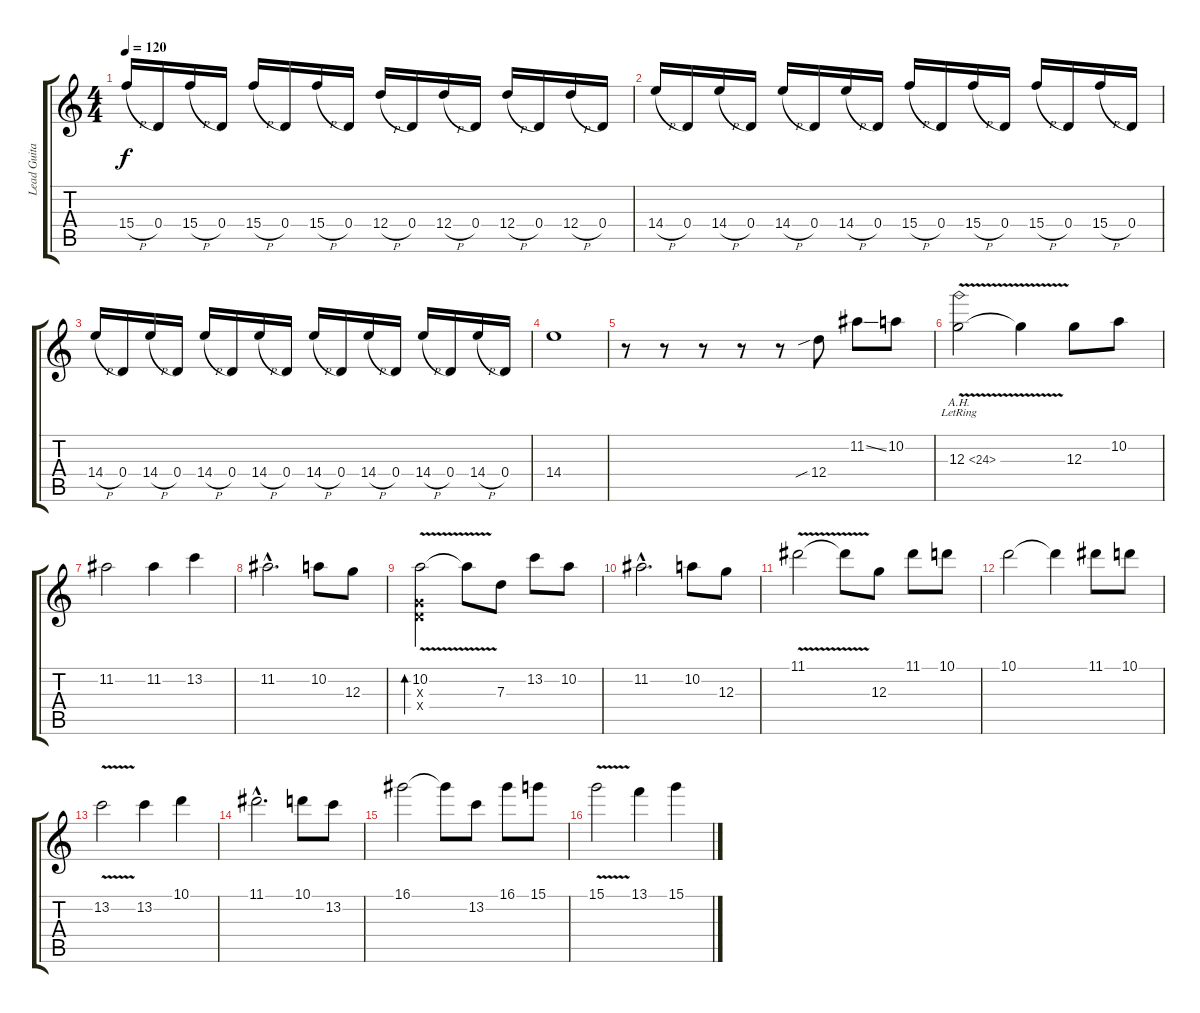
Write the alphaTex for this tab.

\track ("Lead Guitar" "Lead Guita") {instrument overdrivenguitar}
\staff {score tabs}
\tuning (E4 B3 G3 D3 A2 E2) {hide}
\ts (4 4)
\tempo 120
\clef g2
\ks c
15.4{h}.16{dy f} 0.4.16 15.4{h}.16 0.4.16 15.4{h}.16 0.4.16 15.4{h}.16 0.4.16 12.4{h}.16 0.4.16 12.4{h}.16 0.4.16 12.4{h}.16 0.4.16 12.4{h}.16 0.4.16 |
14.4{h}.16 0.4.16 14.4{h}.16 0.4.16 14.4{h}.16 0.4.16 14.4{h}.16 0.4.16 15.4{h}.16 0.4.16 15.4{h}.16 0.4.16 15.4{h}.16 0.4.16 15.4{h}.16 0.4.16 |
14.4{h}.16 0.4.16 14.4{h}.16 0.4.16 14.4{h}.16 0.4.16 14.4{h}.16 0.4.16 14.4{h}.16 0.4.16 14.4{h}.16 0.4.16 14.4{h}.16 0.4.16 14.4{h}.16 0.4.16 |
14.4.1 |
r.8{volume 13 instrument overdrivenguitar} r.8 r.8 r.8 r.8 12.4{sib}.8 11.2{ss}.8 10.2.8 |
12.3{ah 12 v lr}.2 12.3{t}.4 12.3.8 10.2.8 |
11.2.2 11.2.4 13.2.4 |
11.2{hac}.2{d} 10.2.8 12.3.8 |
(10.2{v} 0.3{x} 0.4{x}).2{bd 240} 10.2{t}.8 7.3.8 13.2.8 10.2.8 |
11.2{hac}.2{d} 10.2.8 12.3.8 |
11.1{v}.2 11.1{t}.8 12.3.8 11.1.8 10.1.8 |
10.1.2 10.1{t}.4 11.1.8 10.1.8 |
13.2{v}.2 13.2.4 10.1.4 |
11.1{hac}.2{d} 10.1.8 13.2.8 |
16.1.2 16.1{t}.8 13.2.8 16.1.8 15.1.8 |
15.1{v}.2 13.1.4 15.1.4
